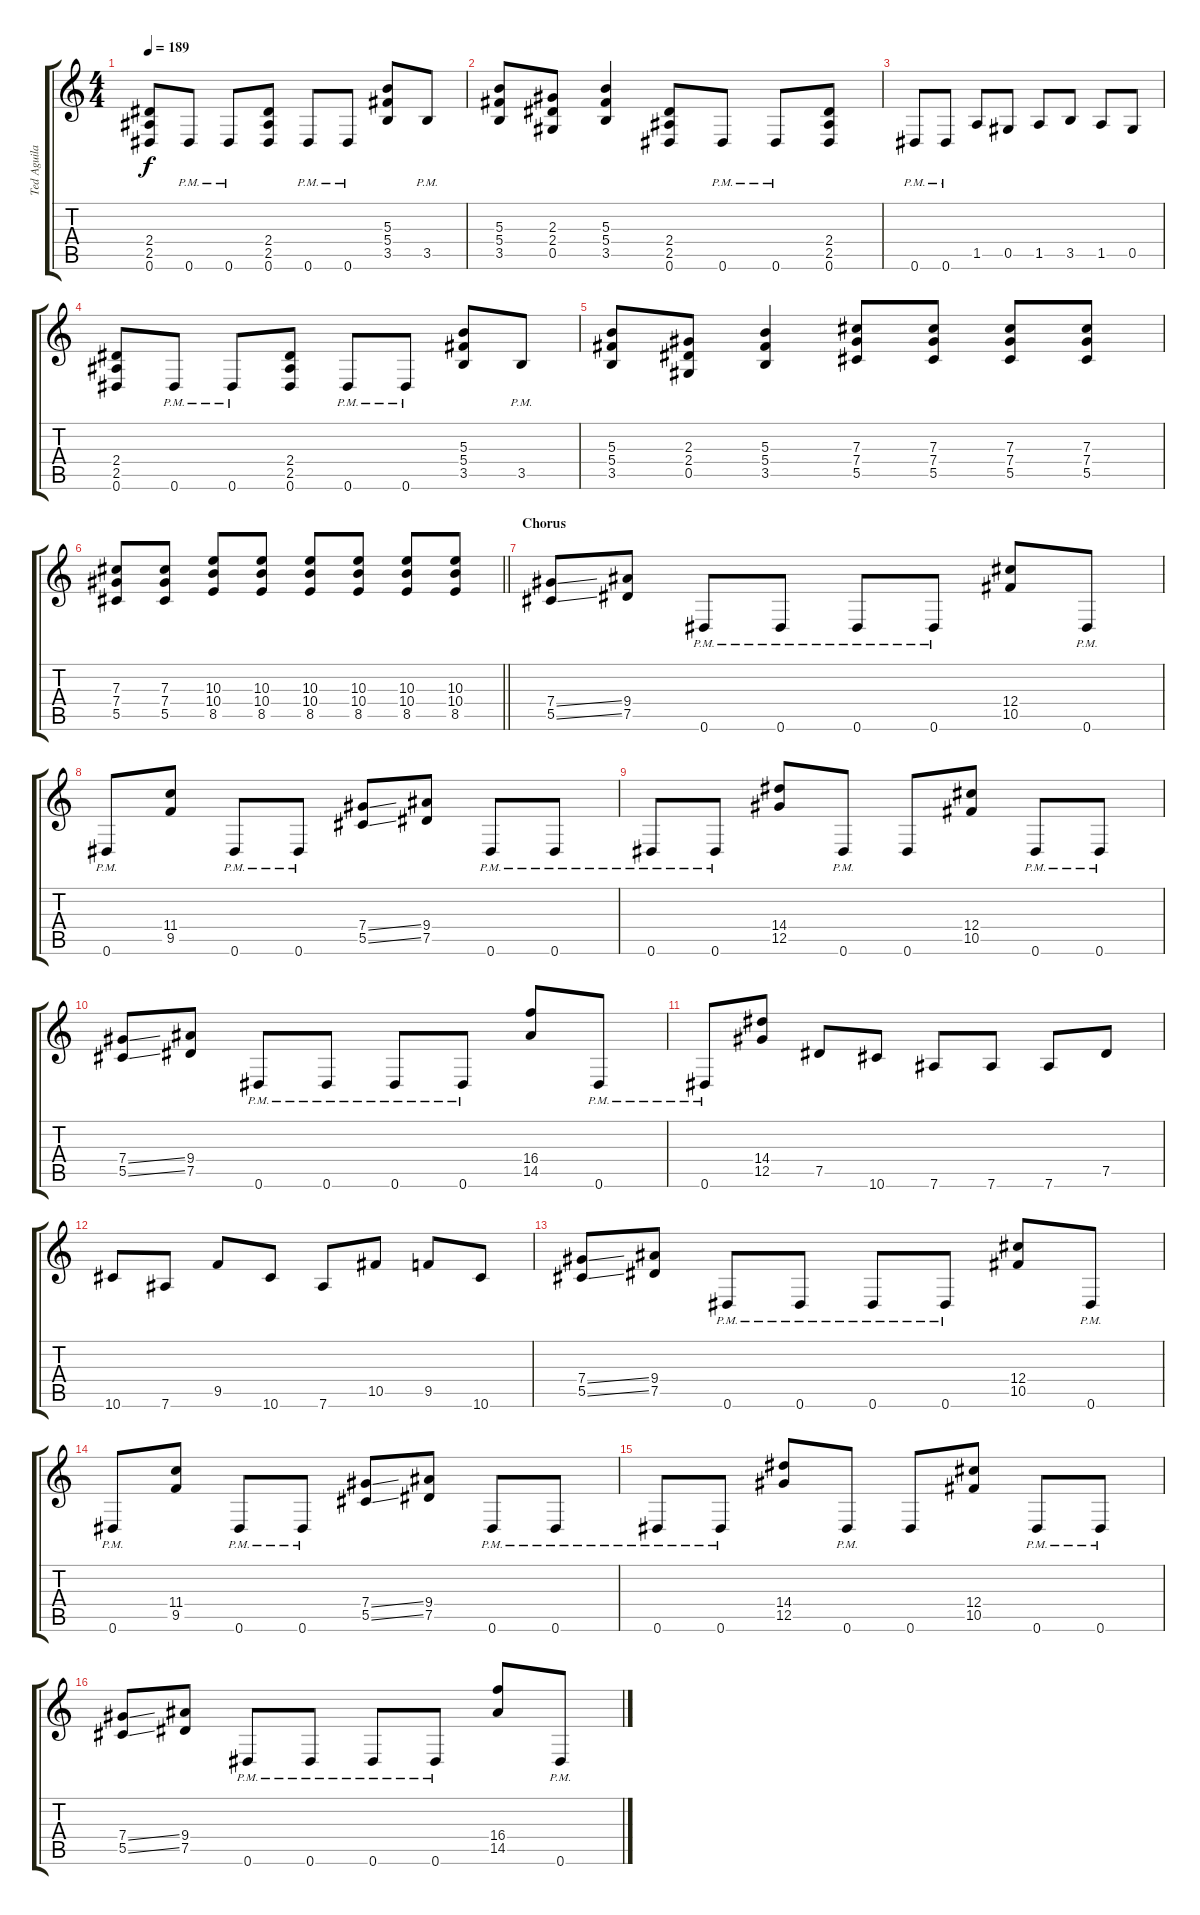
\track ("Ted Aguilar" "Ted Aguila") {instrument distortionguitar}
\staff {score tabs}
\tuning (Eb4 Bb3 Gb3 Db3 Ab2 Eb2) {hide}
\ts (4 4)
\tempo 189
\clef g2
\ks c
(2.4 2.5 0.6).8{dy f} 0.6{pm}.8 0.6{pm}.8 (2.4 2.5 0.6).8 0.6{pm}.8 0.6{pm}.8 (5.3 5.4 3.5).8 3.5{pm}.8 |
(5.3 5.4 3.5).8 (2.3 2.4 0.5).8 (5.3 5.4 3.5).4 (2.4 2.5 0.6).8 0.6{pm}.8 0.6{pm}.8 (2.4 2.5 0.6).8 |
0.6{pm}.8 0.6{pm}.8 1.5.8 0.5.8 1.5.8 3.5.8 1.5.8 0.5.8 |
(2.4 2.5 0.6).8 0.6{pm}.8 0.6{pm}.8 (2.4 2.5 0.6).8 0.6{pm}.8 0.6{pm}.8 (5.3 5.4 3.5).8 3.5{pm}.8 |
(5.3 5.4 3.5).8 (2.3 2.4 0.5).8 (5.3 5.4 3.5).4 (7.3 7.4 5.5).8 (7.3 7.4 5.5).8 (7.3 7.4 5.5).8 (7.3 7.4 5.5).8 |
\barLineRight lightlight
(7.3 7.4 5.5).8 (7.3 7.4 5.5).8 (10.3 10.4 8.5).8 (10.3 10.4 8.5).8 (10.3 10.4 8.5).8 (10.3 10.4 8.5).8 (10.3 10.4 8.5).8 (10.3 10.4 8.5).8 |
\section ("" "Chorus")
(7.4{ss} 5.5{ss}).8 (9.4 7.5).8 0.6{pm}.8 0.6{pm}.8 0.6{pm}.8 0.6{pm}.8 (12.4 10.5).8 0.6{pm}.8 |
0.6{pm}.8 (11.4 9.5).8 0.6{pm}.8 0.6{pm}.8 (7.4{ss} 5.5{ss}).8 (9.4 7.5).8 0.6{pm}.8 0.6{pm}.8 |
0.6{pm}.8 0.6{pm}.8 (14.4 12.5).8 0.6{pm}.8 0.6.8 (12.4 10.5).8 0.6{pm}.8 0.6{pm}.8 |
(7.4{ss} 5.5{ss}).8 (9.4 7.5).8 0.6{pm}.8 0.6{pm}.8 0.6{pm}.8 0.6{pm}.8 (16.4 14.5).8 0.6{pm}.8 |
0.6{pm}.8 (14.4 12.5).8 7.5.8 10.6.8 7.6.8 7.6.8 7.6.8 7.5.8 |
10.6.8 7.6.8 9.5.8 10.6.8 7.6.8 10.5.8 9.5.8 10.6.8 |
(7.4{ss} 5.5{ss}).8 (9.4 7.5).8 0.6{pm}.8 0.6{pm}.8 0.6{pm}.8 0.6{pm}.8 (12.4 10.5).8 0.6{pm}.8 |
0.6{pm}.8 (11.4 9.5).8 0.6{pm}.8 0.6{pm}.8 (7.4{ss} 5.5{ss}).8 (9.4 7.5).8 0.6{pm}.8 0.6{pm}.8 |
0.6{pm}.8 0.6{pm}.8 (14.4 12.5).8 0.6{pm}.8 0.6.8 (12.4 10.5).8 0.6{pm}.8 0.6{pm}.8 |
(7.4{ss} 5.5{ss}).8 (9.4 7.5).8 0.6{pm}.8 0.6{pm}.8 0.6{pm}.8 0.6{pm}.8 (16.4 14.5).8 0.6{pm}.8
